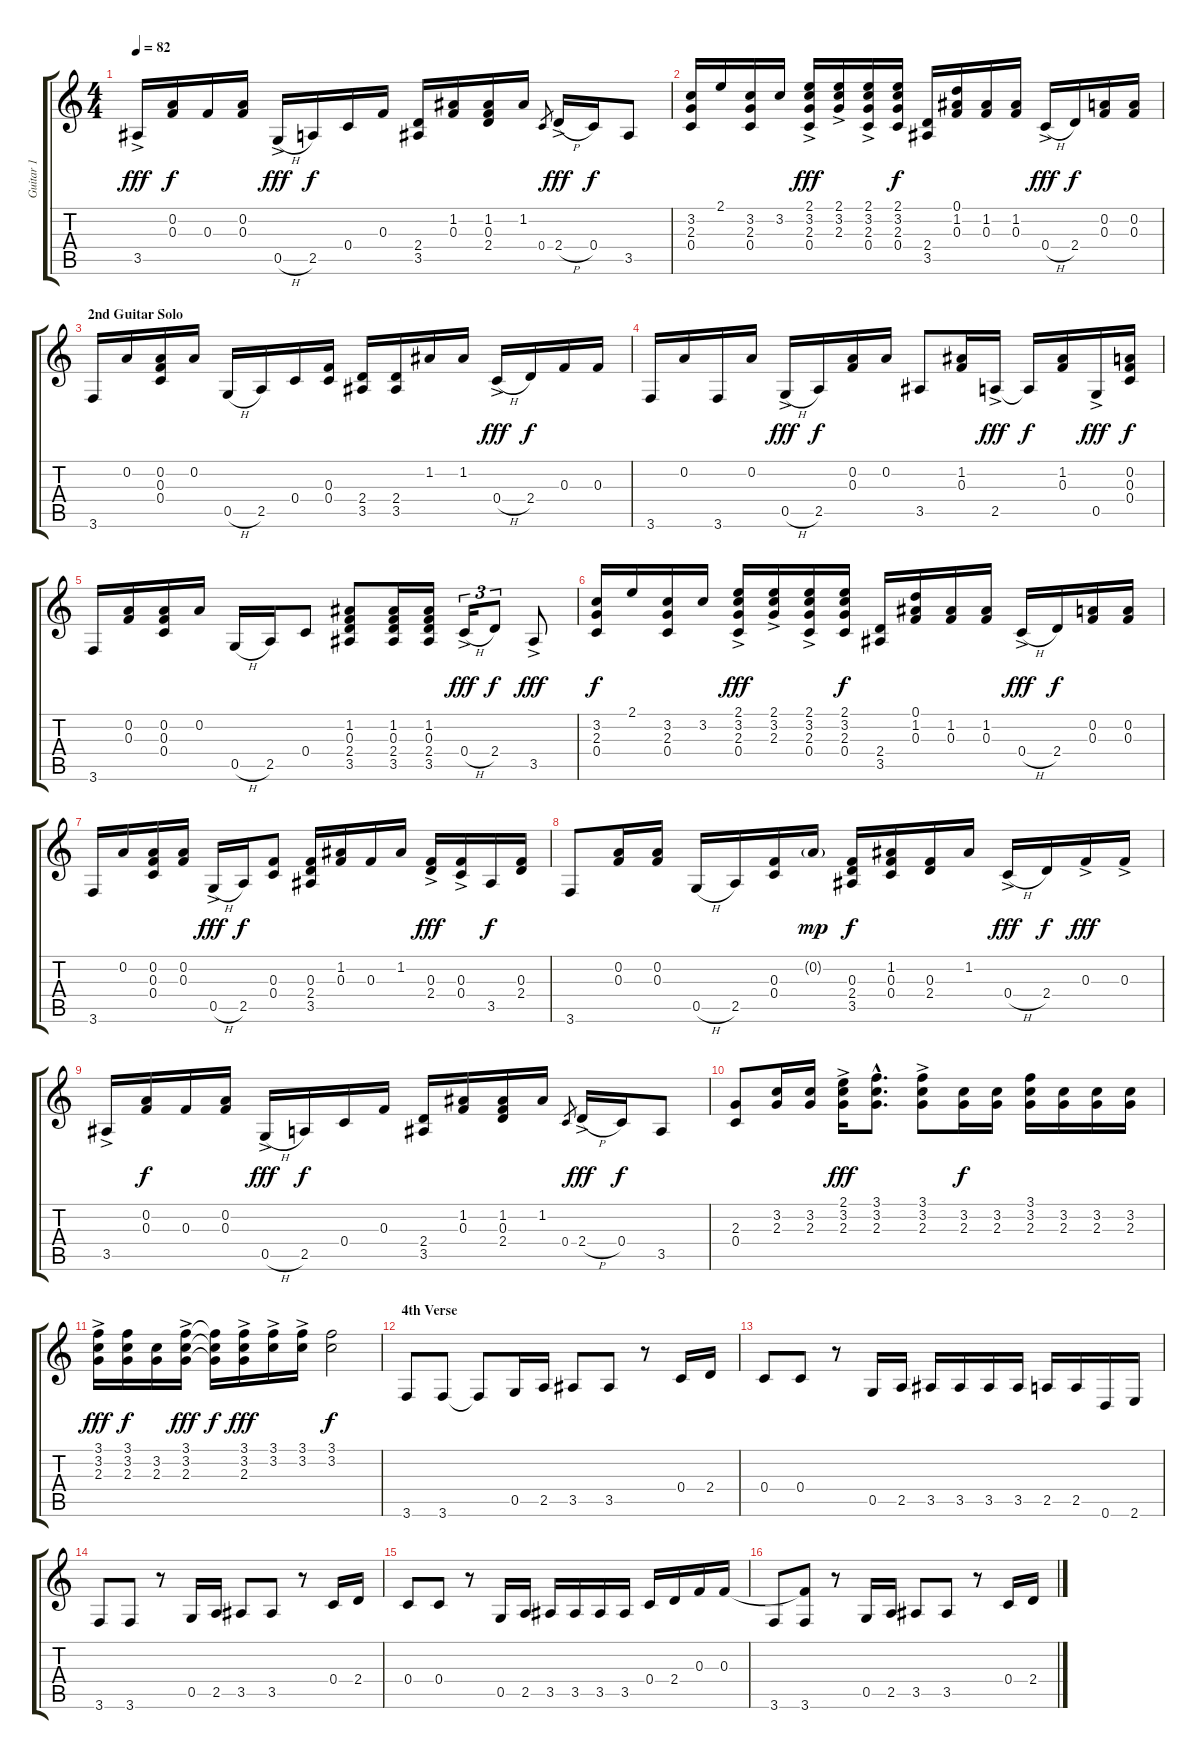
\track ("Guitar 1" "Guitar 1") {instrument acousticguitarsteel}
\staff {score tabs}
\tuning (D4 A3 F3 C3 G2 D2) {hide}
\ts (4 4)
\tempo 82
\clef g2
\ks c
3.5{ac}.16{dy fff} (0.2 0.3).16{dy f} 0.3.16 (0.2 0.3).16 0.5{h ac}.16{dy fff} 2.5.16{dy f} 0.4.16 0.3.16 (2.4 3.5).16 (1.2 0.3).16 (1.2 0.3 2.4).16 1.2.16 0.4.8{gr} 2.4{h ac}.16{dy fff} 0.4.16{dy f} 3.5.8 |
(3.2 2.3 0.4).16 2.1.16 (3.2 2.3 0.4).16 3.2.16 (2.1 3.2 2.3{ac} 0.4{ac}).16{dy fff} (2.1 3.2 2.3{ac}).16 (2.1 3.2 2.3{ac} 0.4{ac}).16 (2.1 3.2 2.3 0.4).16{dy f} (2.4 3.5).16 (0.1 1.2 0.3).16 (1.2 0.3).16 (1.2 0.3).16 0.4{h ac}.16{dy fff} 2.4.16{dy f} (0.2 0.3).16 (0.2 0.3).16 |
\section ("" "2nd Guitar Solo")
3.6.16 0.2.16 (0.2 0.3 0.4).16 0.2.16 0.5{h}.16 2.5.16 0.4.16 (0.3 0.4).16 (2.4 3.5).16 (2.4 3.5).16 1.2.16 1.2.16 0.4{h ac}.16{dy fff} 2.4.16{dy f} 0.3.16 0.3.16 |
3.6.16 0.2.16 3.6.16 0.2.16 0.5{h ac}.16{dy fff} 2.5.16{dy f} (0.2 0.3).16 0.2.16 3.5.8 (1.2 0.3).16 2.5{ac}.16{dy fff} 2.5{t}.16{dy f} (1.2 0.3).16 0.5{ac}.16{dy fff} (0.2 0.3 0.4).16{dy f} |
3.6.16 (0.2 0.3).16 (0.2 0.3 0.4).16 0.2.16 0.5{h}.16 2.5.16 0.4.8 (1.2 0.3 2.4 3.5).8 (1.2 0.3 2.4 3.5).16 (1.2 0.3 2.4 3.5).16 0.4{h ac}.16{tu (3 2) dy fff} 2.4.8{tu (3 2) dy f} 3.5{ac}.8{dy fff} |
(3.2 2.3 0.4).16{dy f} 2.1.16 (3.2 2.3 0.4).16 3.2.16 (2.1 3.2 2.3{ac} 0.4{ac}).16{dy fff} (2.1 3.2 2.3{ac}).16 (2.1 3.2 2.3{ac} 0.4{ac}).16 (2.1 3.2 2.3 0.4).16{dy f} (2.4 3.5).16 (0.1 1.2 0.3).16 (1.2 0.3).16 (1.2 0.3).16 0.4{h ac}.16{dy fff} 2.4.16{dy f} (0.2 0.3).16 (0.2 0.3).16 |
3.6.16 0.2.16 (0.2 0.3 0.4).16 (0.2 0.3).16 0.5{h ac}.16{dy fff} 2.5.16{dy f} (0.3 0.4).8 (0.3 2.4 3.5).16 (1.2 0.3).16 0.3.16 1.2.16 (0.3 2.4{ac}).16{dy fff} (0.3 0.4{ac}).16 3.5.16{dy f} (0.3 2.4).16 |
3.6.8 (0.2 0.3).16 (0.2 0.3).16 0.5{h}.16 2.5.16 (0.3 0.4).16 0.2{g}.16{dy mp} (0.3 2.4 3.5).16{dy f} (1.2 0.3 0.4).16 (0.3 2.4).16 1.2.16 0.4{h ac}.16{dy fff} 2.4.16{dy f} 0.3{ac}.16{dy fff} 0.3{ac}.16 |
3.5{ac}.16 (0.2 0.3).16{dy f} 0.3.16 (0.2 0.3).16 0.5{h ac}.16{dy fff} 2.5.16{dy f} 0.4.16 0.3.16 (2.4 3.5).16 (1.2 0.3).16 (1.2 0.3 2.4).16 1.2.16 0.4.8{gr} 2.4{h ac}.16{dy fff} 0.4.16{dy f} 3.5.8 |
(2.3 0.4).8 (3.2 2.3).16 (3.2 2.3).16 (2.1 3.2 2.3{ac}).16{dy fff} (3.1{hac} 3.2{hac} 2.3{hac}).8{d} (3.1 3.2 2.3{ac}).8 (3.2 2.3).16{dy f} (3.2 2.3).16 (3.1 3.2 2.3).16 (3.2 2.3).16 (3.2 2.3).16 (3.2 2.3).16 |
(3.1 3.2 2.3{ac}).16{dy fff} (3.1 3.2 2.3).16{dy f} (3.2 2.3).16 (3.1 3.2 2.3{ac}).16{dy fff} (3.1{t} 3.2{t} 2.3{t}).16{dy f} (3.1 3.2 2.3{ac}).16{dy fff} (3.1 3.2{ac}).16 (3.1 3.2{ac}).16 (3.1 3.2).2{dy f} |
\section ("" "4th Verse")
3.6.8 3.6.8 3.6{t}.8 0.5.16 2.5.16 3.5.8 3.5.8 r.8 0.4.16 2.4.16 |
0.4.8 0.4.8 r.8 0.5.16 2.5.16 3.5.16 3.5.16 3.5.16 3.5.16 2.5.16 2.5.16 0.6.16 2.6.16 |
3.6.8 3.6.8 r.8 0.5.16 2.5.16 3.5.8 3.5.8 r.8 0.4.16 2.4.16 |
0.4.8 0.4.8 r.8 0.5.16 2.5.16 3.5.16 3.5.16 3.5.16 3.5.16 0.4.16 2.4.16 0.3.16 0.3.16 |
3.6.8 (0.3{t} 3.6).8 r.8 0.5.16 2.5.16 3.5.8 3.5.8 r.8 0.4.16 2.4.16
